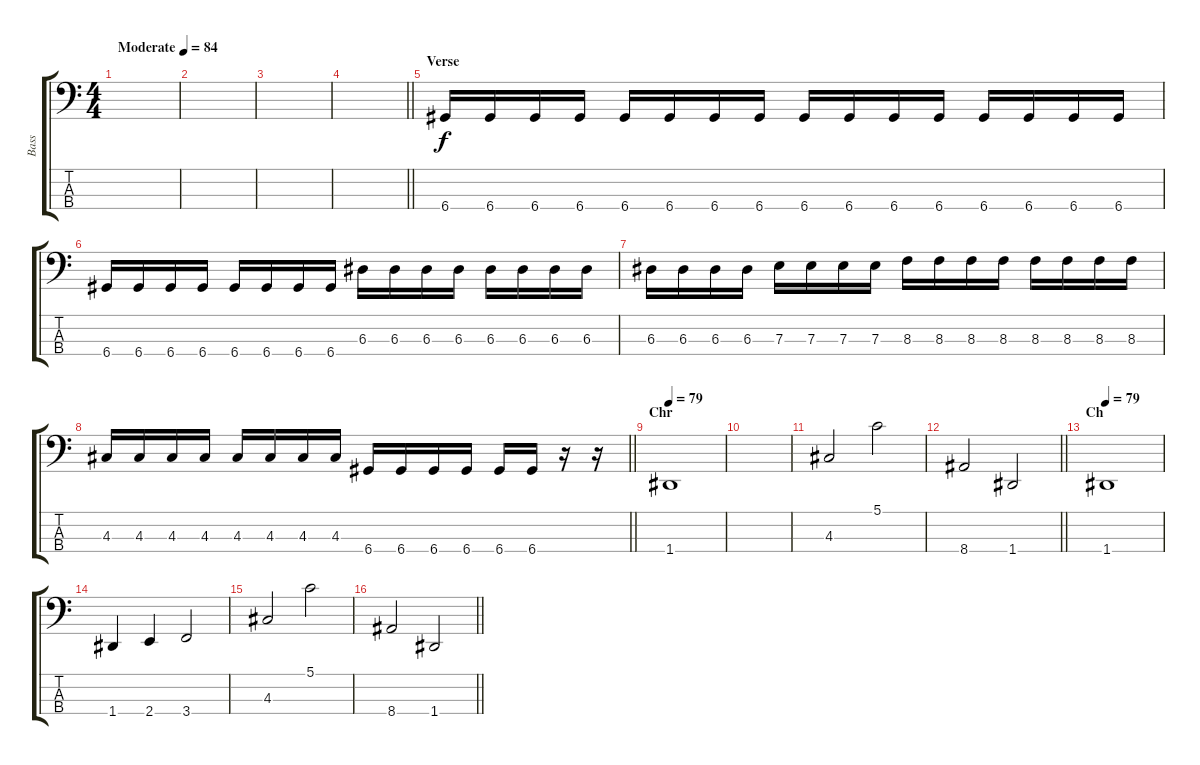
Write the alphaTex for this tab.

\track ("Bass" "Bass") {instrument electricbassfinger}
\staff {score tabs}
\tuning (G2 D2 A1 D1) {hide}
\ts (4 4)
\tempo (84 "Moderate")
\clef f4
\ks c
|
|
|
\barLineRight lightlight
|
\section ("" "Verse")
6.4.16 6.4.16 6.4.16 6.4.16 6.4.16 6.4.16 6.4.16 6.4.16 6.4.16 6.4.16 6.4.16 6.4.16 6.4.16 6.4.16 6.4.16 6.4.16 |
6.4.16 6.4.16 6.4.16 6.4.16 6.4.16 6.4.16 6.4.16 6.4.16 6.3.16 6.3.16 6.3.16 6.3.16 6.3.16 6.3.16 6.3.16 6.3.16 |
6.3.16 6.3.16 6.3.16 6.3.16 7.3.16 7.3.16 7.3.16 7.3.16 8.3.16 8.3.16 8.3.16 8.3.16 8.3.16 8.3.16 8.3.16 8.3.16 |
\barLineRight lightlight
4.3.16 4.3.16 4.3.16 4.3.16 4.3.16 4.3.16 4.3.16 4.3.16 6.4.16 6.4.16 6.4.16 6.4.16 6.4.16 6.4.16 r.16 r.16 |
\section ("" "Chr")
\tempo 79
1.4.1 |
|
4.3.2 5.1.2 |
\barLineRight lightlight
8.4.2 1.4.2 |
\section ("" "Ch")
\tempo 79
1.4.1 |
1.4.4 2.4.4 3.4.2 |
4.3.2 5.1.2 |
\barLineRight lightlight
8.4.2 1.4.2
